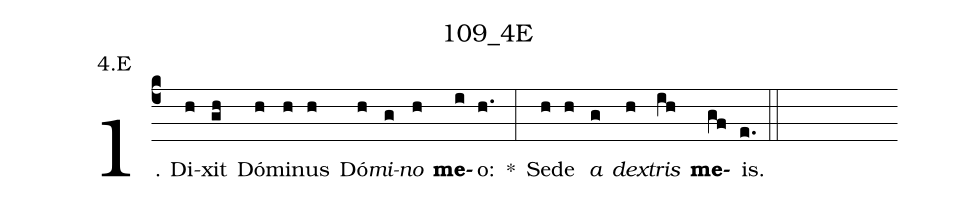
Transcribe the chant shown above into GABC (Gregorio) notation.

name: 109_4E;
annotation: 4.E;
%%
(c4)1. Di(h)xit(gh) Dó(h)mi(h)nus(h) Dó(h)<i>mi</i>(g)<i>no</i>(h) <b>me</b>(i)o:(h.) *(:) Se(h)de(h) <i>a</i>(g) <i>dex</i>(h)<i>tris</i>(ih) <b>me</b>(gf)is.(e.) (::)


%E(h) u(g) o(h) u(ih) a(gf) e.(e.) (::)
